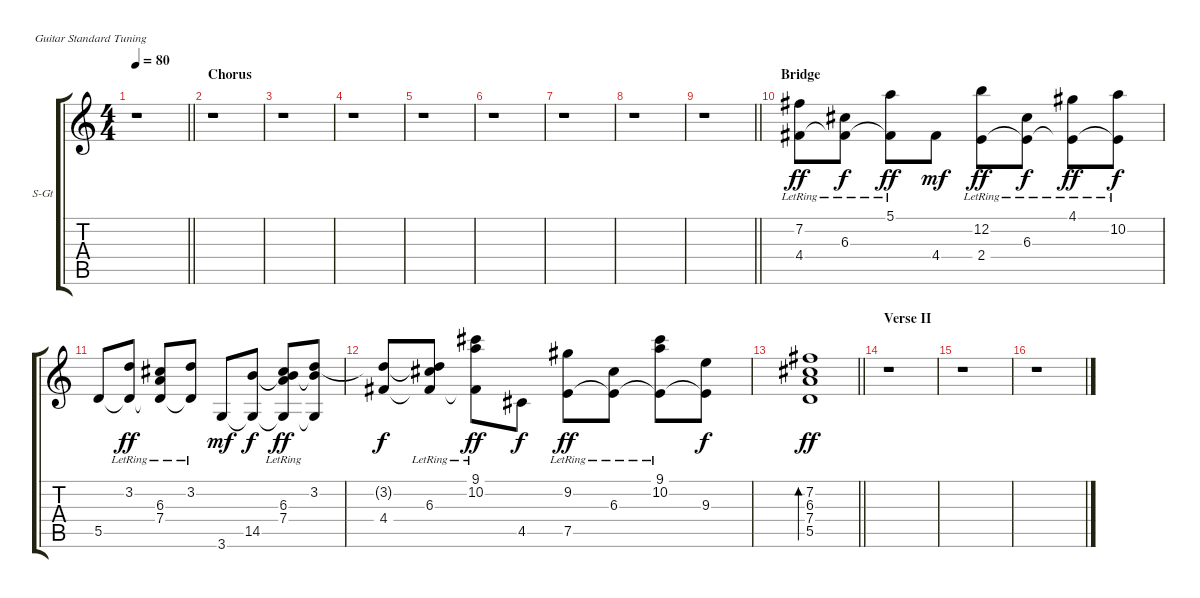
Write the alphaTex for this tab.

\bracketExtendMode groupsimilarinstruments
\firstSystemTrackNameOrientation horizontal
\otherSystemsTrackNameOrientation horizontal
\track ("Piano [Effects]" "S-Gt") {instrument lead2sawtooth}
\staff {score tabs}
\tuning (E4 B3 G3 D3 A2 E2)
\displaytranspose 12
\ts (4 4)
\tempo 80
\clef g2
\barLineRight lightlight
\ks c
r.1{dy f} |
\section ("" "Chorus")
r.1 |
r.1 |
r.1 |
r.1 |
r.1 |
r.1 |
r.1 |
\barLineRight lightlight
r.1 |
\section ("" "Bridge")
(7.2{lr} 4.4).8{dy ff} (6.3{lr} 4.4{t}).8{dy f} (5.1{lr} 4.4{t}).8{dy ff} 4.4.8{dy mf} (12.2{lr} 2.4).8{dy ff} (6.3{lr} 2.4{t}).8{dy f} (4.1{lr} 2.4{t}).8{dy ff} (10.2{lr} 2.4{t}).8{dy f} |
5.5.8 (3.2{lr} 5.5{t}).8{dy ff} (6.3{lr} 7.4{lr} 5.5{t}).8 (3.2{lr} 5.5{t}).8 3.6.8{dy mf} (14.5 3.6{t}).8{dy f} (6.3{lr} 7.4{lr} 14.5{t} 3.6{t}).8{dy ff} (3.2 14.5{t} 3.6{t}).8 |
(4.4 3.2{t}).8{dy f} (3.2{t} 6.3{lr} 4.4{t}).8 (9.1{lr} 10.2{lr} 4.4{t}).8{dy ff} 4.5.8{dy f} (9.2{lr} 7.5).8{dy ff} (6.3{lr} 7.5{t}).8 (9.1{lr} 10.2{lr} 7.5{t}).8 (9.3 7.5{t}).8{dy f} |
\barLineRight lightlight
(7.2 6.3 7.4 5.5).1{bd 120 dy ff} |
\section ("" "Verse II")
r.1 |
r.1 |
r.1
